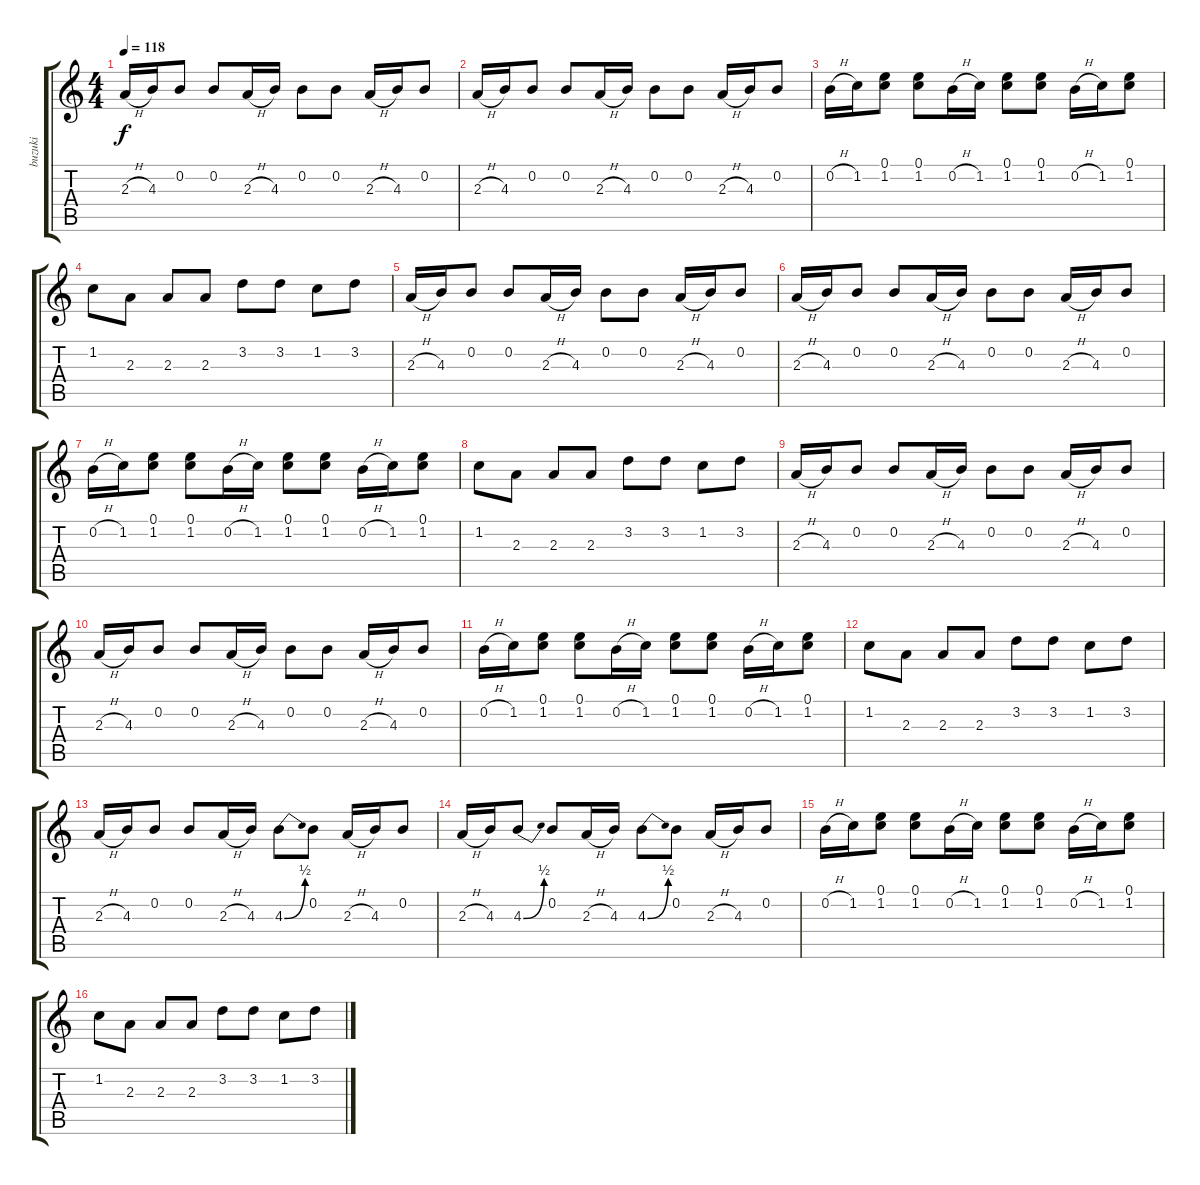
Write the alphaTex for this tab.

\track ("buzuki" "buzuki") {instrument acousticguitarnylon}
\staff {score tabs}
\tuning (E4 B3 G3 D3 A2 E2) {hide}
\ts (4 4)
\tempo 118
\clef g2
\ks c
2.3{h}.16{dy f instrument acousticguitarnylon} 4.3.16 0.2.8 0.2.8 2.3{h}.16 4.3.16 0.2.8 0.2.8 2.3{h}.16 4.3.16 0.2.8 |
2.3{h}.16 4.3.16 0.2.8 0.2.8 2.3{h}.16 4.3.16 0.2.8 0.2.8 2.3{h}.16 4.3.16 0.2.8 |
0.2{h}.16 1.2.16 (0.1 1.2).8 (0.1 1.2).8 0.2{h}.16 1.2.16 (0.1 1.2).8 (0.1 1.2).8 0.2{h}.16 1.2.16 (0.1 1.2).8 |
1.2.8 2.3.8 2.3.8 2.3.8 3.2.8 3.2.8 1.2.8 3.2.8 |
2.3{h}.16 4.3.16 0.2.8 0.2.8 2.3{h}.16 4.3.16 0.2.8 0.2.8 2.3{h}.16 4.3.16 0.2.8 |
2.3{h}.16 4.3.16 0.2.8 0.2.8 2.3{h}.16 4.3.16 0.2.8 0.2.8 2.3{h}.16 4.3.16 0.2.8 |
0.2{h}.16 1.2.16 (0.1 1.2).8 (0.1 1.2).8 0.2{h}.16 1.2.16 (0.1 1.2).8 (0.1 1.2).8 0.2{h}.16 1.2.16 (0.1 1.2).8 |
1.2.8 2.3.8 2.3.8 2.3.8 3.2.8 3.2.8 1.2.8 3.2.8 |
2.3{h}.16 4.3.16 0.2.8 0.2.8 2.3{h}.16 4.3.16 0.2.8 0.2.8 2.3{h}.16 4.3.16 0.2.8 |
2.3{h}.16 4.3.16 0.2.8 0.2.8 2.3{h}.16 4.3.16 0.2.8 0.2.8 2.3{h}.16 4.3.16 0.2.8 |
0.2{h}.16 1.2.16 (0.1 1.2).8 (0.1 1.2).8 0.2{h}.16 1.2.16 (0.1 1.2).8 (0.1 1.2).8 0.2{h}.16 1.2.16 (0.1 1.2).8 |
1.2.8 2.3.8 2.3.8 2.3.8 3.2.8 3.2.8 1.2.8 3.2.8 |
2.3{h}.16 4.3.16 0.2.8 0.2.8 2.3{h}.16 4.3.16 4.3{be (bend 0 0 60 2)}.8 0.2.8 2.3{h}.16 4.3.16 0.2.8 |
2.3{h}.16 4.3.16 4.3{be (bend 0 0 60 2)}.8 0.2.8 2.3{h}.16 4.3.16 4.3{be (bend 0 0 60 2)}.8 0.2.8 2.3{h}.16 4.3.16 0.2.8 |
0.2{h}.16 1.2.16 (0.1 1.2).8 (0.1 1.2).8 0.2{h}.16 1.2.16 (0.1 1.2).8 (0.1 1.2).8 0.2{h}.16 1.2.16 (0.1 1.2).8 |
1.2.8 2.3.8 2.3.8 2.3.8 3.2.8 3.2.8 1.2.8 3.2.8
